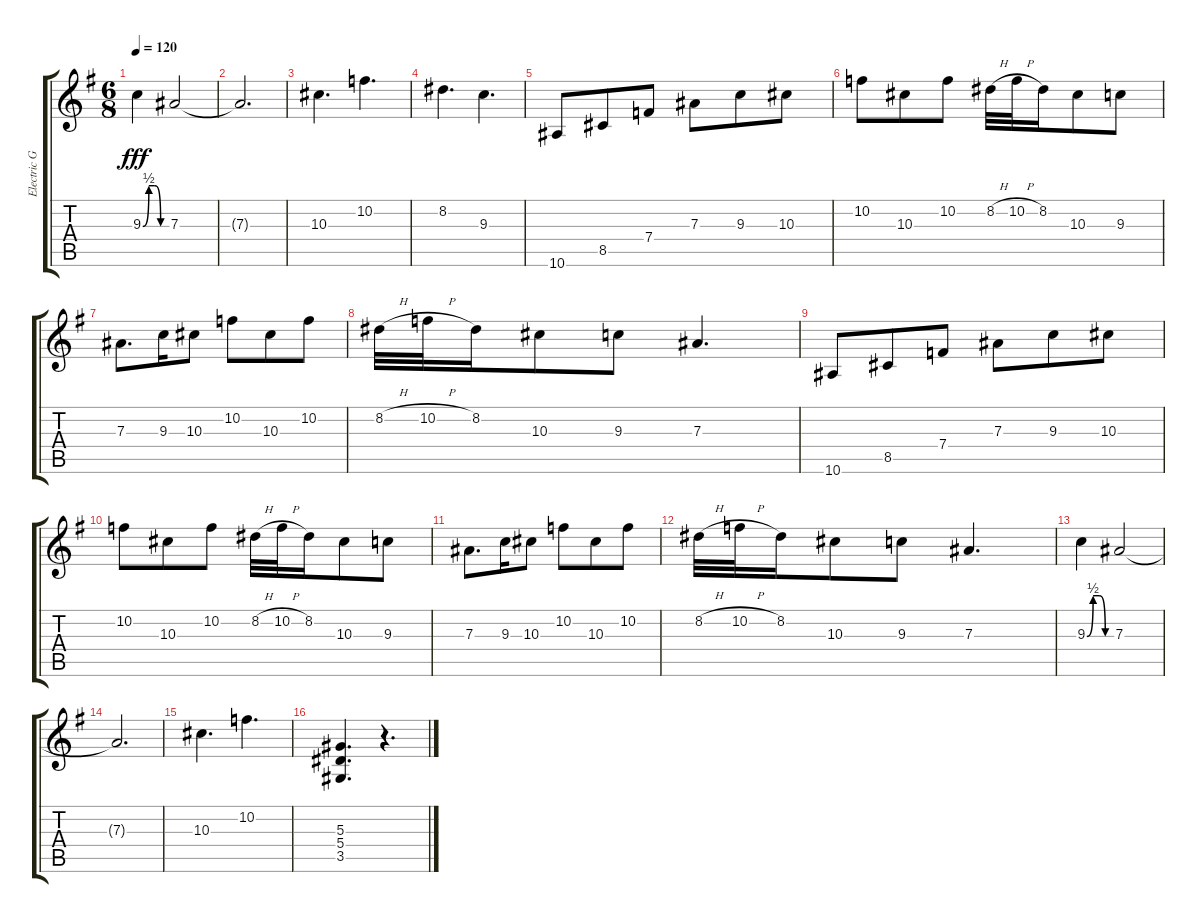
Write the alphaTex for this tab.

\track ("Electric Guitar 1" "Electric G") {instrument distortionguitar}
\staff {score tabs}
\tuning (C4 G3 Eb3 Bb2 F2 C2) {hide}
\ts (6 8)
\tempo 120
\clef g2
\ks eminor
9.3{be (custom 0 0 15 2 30 2 45 0 60 0)}.4{dy fff} 7.3.2 |
7.3{t}.2{d} |
10.3.4{d} 10.2.4{d} |
8.2.4{d} 9.3.4{d} |
10.6.8 8.5.8 7.4.8 7.3.8 9.3.8 10.3.8 |
10.2.8 10.3.8 10.2.8 8.2{h}.32 10.2{h}.32 8.2.16 10.3.8 9.3.8 |
7.3.8{d} 9.3.16 10.3.8 10.2.8 10.3.8 10.2.8 |
8.2{h}.32 10.2{h}.32 8.2.16 10.3.8 9.3.8 7.3.4{d} |
10.6.8 8.5.8 7.4.8 7.3.8 9.3.8 10.3.8 |
10.2.8 10.3.8 10.2.8 8.2{h}.32 10.2{h}.32 8.2.16 10.3.8 9.3.8 |
7.3.8{d} 9.3.16 10.3.8 10.2.8 10.3.8 10.2.8 |
8.2{h}.32 10.2{h}.32 8.2.16 10.3.8 9.3.8 7.3.4{d} |
9.3{be (custom 0 0 15 2 30 2 45 0 60 0)}.4 7.3.2 |
7.3{t}.2{d} |
10.3.4{d} 10.2.4{d} |
(5.3 5.4 3.5).4{d} r.4{d}
